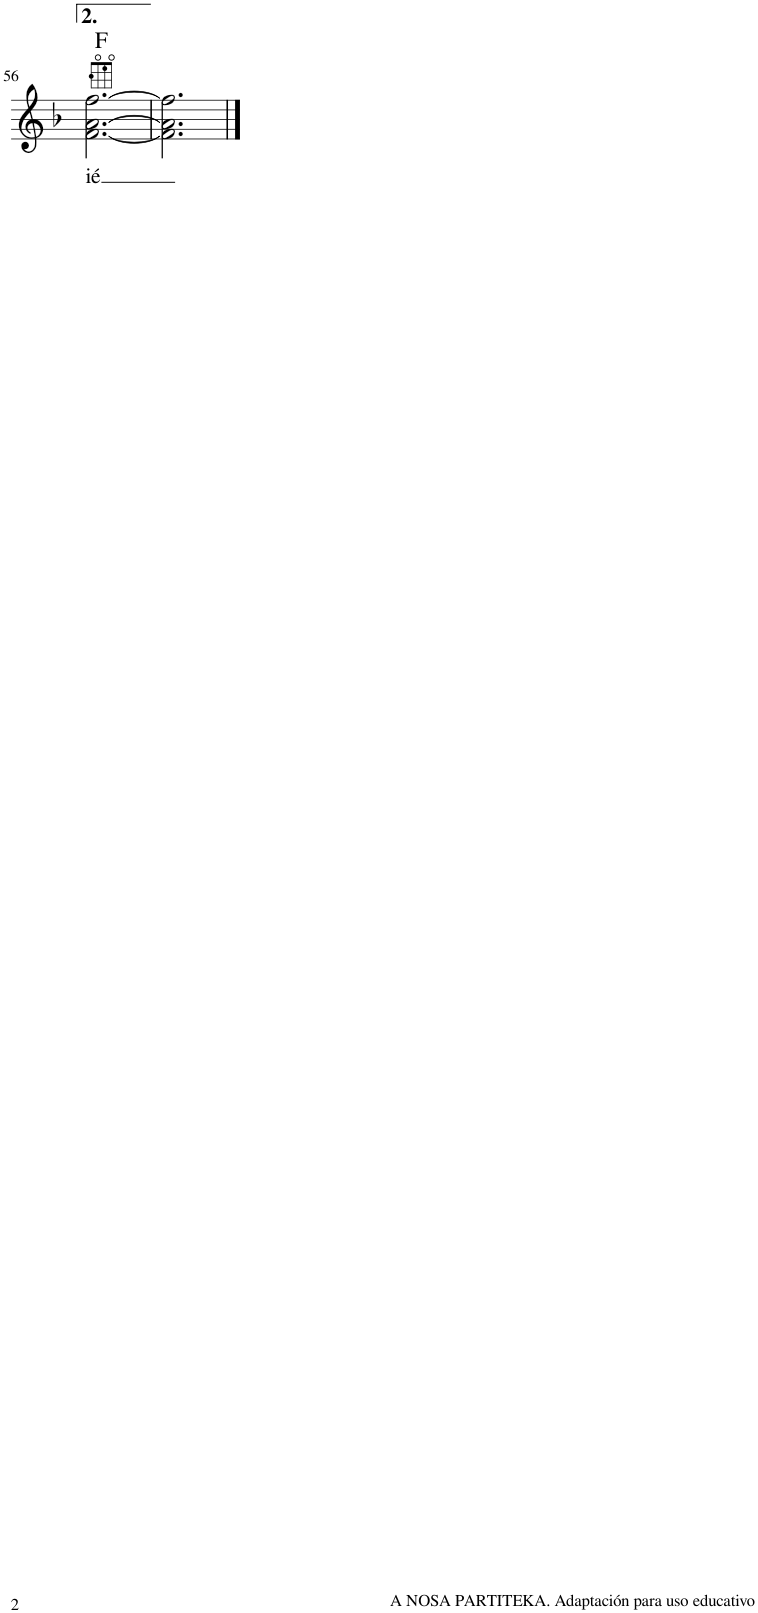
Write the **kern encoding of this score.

**kern	**text	**harte
*part1	*part1	*part1
*staff1	*staff1	*
*I"Voz	*	*
*I'V.	*	*
!!LO:PB:g=z
*clefG2	*	*
*k[b-]	*	*
*M3/4	*	*
=56	=56	=56
!	!LO:LY:b	!
[2.f\ [2.a\ [2.ff\	ié	F:maj
=57	=57	=57
2.f\] 2.a\] 2.ff\]	.	.
==	==	==
*-	*-	*-
